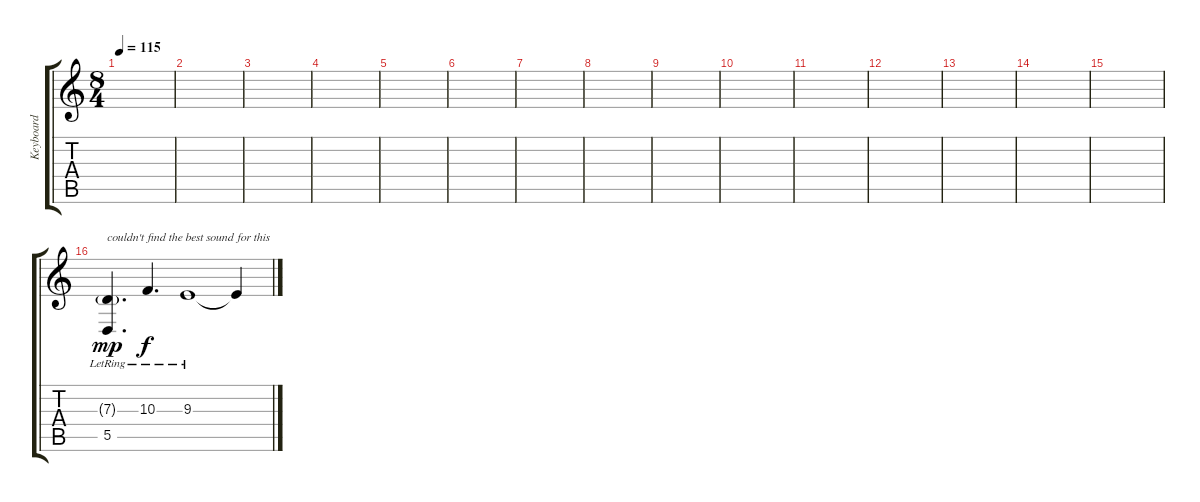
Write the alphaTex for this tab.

\track ("Keyboard" "Keyboard") {instrument acousticgrandpiano}
\staff {score tabs}
\tuning (E4 B3 G3 D3 A2 E2) {hide}
\ts (8 4)
\tempo 115
\clef g2
\ks c
|
|
|
|
|
|
|
|
|
|
|
|
|
|
|
(7.3{g lr} 5.5{lr}).4{d txt "couldn't find the best sound for this" dy mp instrument acousticgrandpiano} 10.3{lr}.4{d dy f} 9.3{lr}.1 9.3{t}.4
